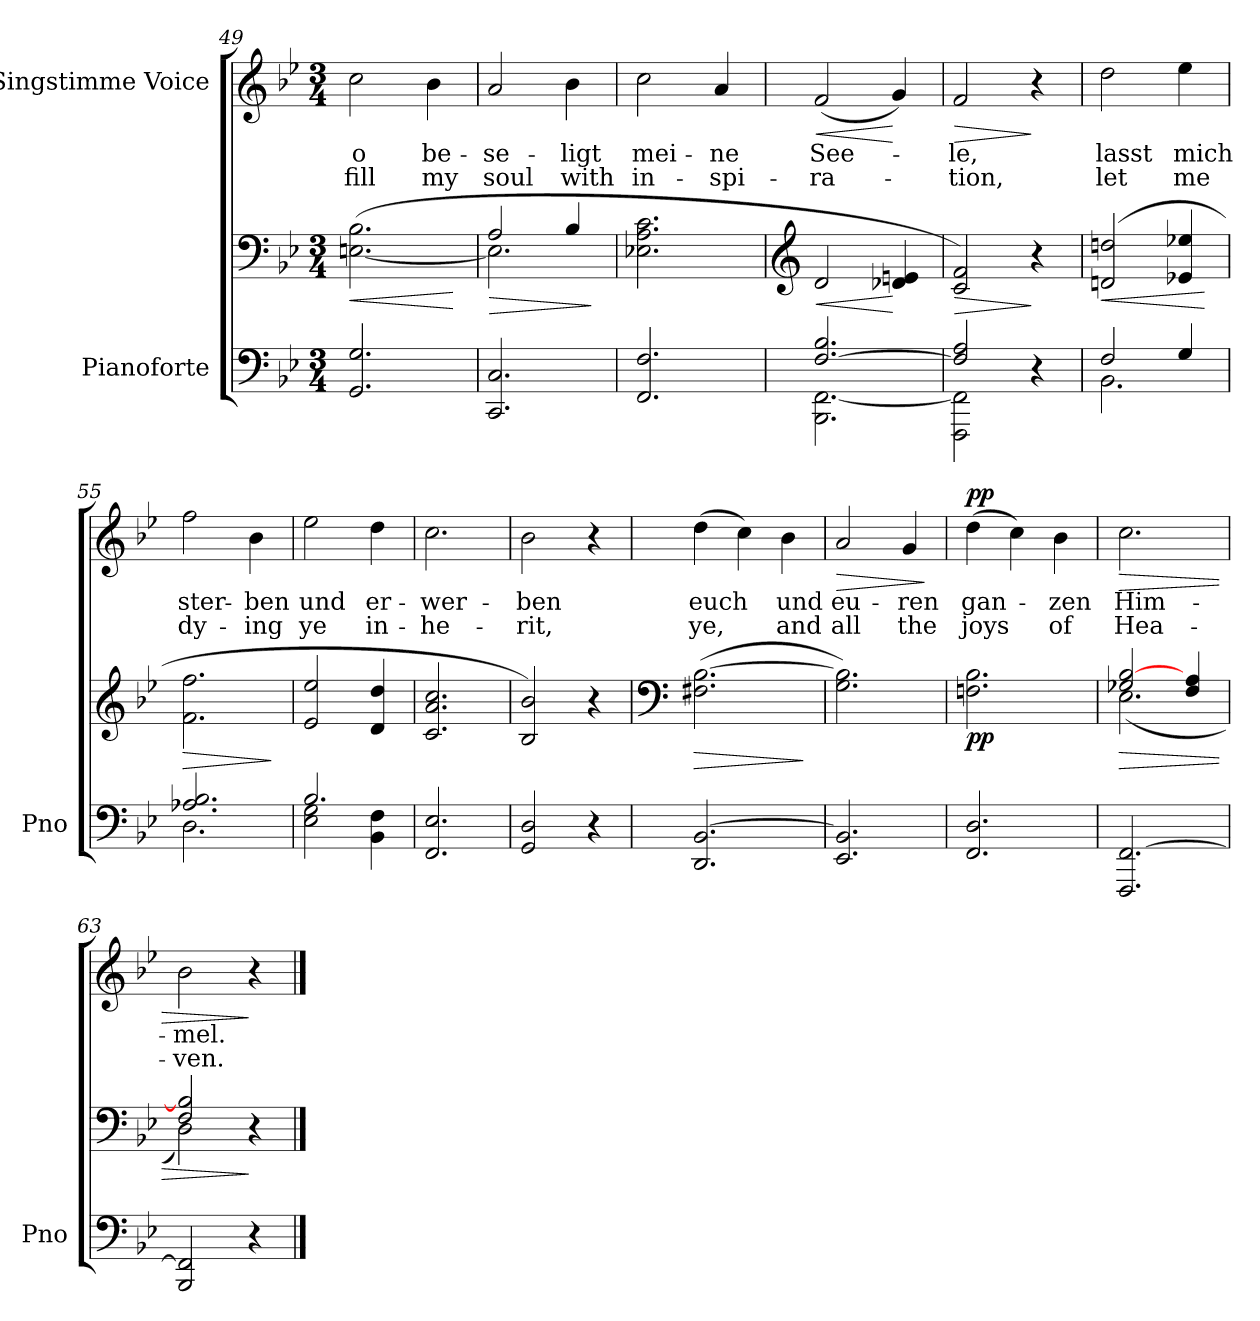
**kern	**kern	**dynam	**kern	**text	**text	**dynam
*part2	*part2	*part2	*part1	*part1	*part1	*part1
*staff3	*staff2	*staff2/3	*staff1	*staff1	*staff1	*staff1
*I"Pianoforte	*	*	*I"Singstimme Voice	*	*	*
*I'Pno	*	*	*	*	*	*
*clefF4	*clefF4	*	*clefG2	*	*	*
*k[b-e-]	*k[b-e-]	*	*k[b-e-]	*	*	*
*M3/4	*M3/4	*	*M3/4	*	*	*
=49	=49	=49	=49	=49	=49	=49
!	!	!LO:HP:b	!	!LO:LY:b	!LO:LY:b	!
2.GG/ 2.G/	([2.En\ 2.B-\	<	2cc\	o	fill	.
!	!	!	!	!LO:LY:b	!LO:LY:b	!
.	.	.	4b-\	be-	my	.
.	.	[	.	.	.	.
=50	=50	=50	=50	=50	=50	=50
!	!	!LO:HP:b	!	!LO:LY:b	!LO:LY:b	!
*	*^	*	*	*	*	*
2.CC/ 2.C/	2A/	2.E\]	>	2a/	-se-	soul	.
!	!	!	!	!	!LO:LY:b	!LO:LY:b	!
.	4B-/	.	.	4b-\	-ligt	with	.
*	*v	*v	*	*	*	*	*
.	.	]	.	.	.	.
=51	=51	=51	=51	=51	=51	=51
!	!	!	!	!LO:LY:b	!LO:LY:b	!
2.FF/ 2.F/	2.E-X\ 2.A\ 2.c\	.	2cc\	mei-	in-	.
!	!	!	!	!LO:LY:b	!LO:LY:b	!
.	.	.	4a/	-ne	-spi-	.
=52	=52	=52	=52	=52	=52	=52
*	*clefG2	*	*	*	*	*
*^	*	*	*	*	*	*
!	!	!	!LO:HP:b	!	!LO:LY:b	!LO:LY:b	!LO:HP:b
[>2.F/ 2.B-/	2.BBB-\ [2.FF\	2d/	<	(2f/	See-	-ra-	<
.	.	4d-X/ 4en/	[	4g/)	.	.	[
=53	=53	=53	=53	=53	=53	=53	=53
!	!	!	!LO:HP:b	!	!LO:LY:b	!LO:LY:b	!LO:HP:b
2F/] 2A/	2FFF\ 2FF\]	2c/ 2f/)	>	2f/	-le,	-tion,	>
4r	4ryy	4r	]	4r	.	.	]
!!LO:LB:g=z
=54	=54	=54	=54	=54	=54	=54	=54
!	!	!	!LO:HP:b	!	!LO:LY:b	!LO:LY:b	!
2F/	2.BB-\	(2dn/ 2ddn/	<	2dd\	lasst	let	.
!	!	!	!	!	!LO:LY:b	!LO:LY:b	!
4G/	.	4e-X/ 4ee-X/	.	4ee-\	mich	me	.
*v	*v	*	*	*	*	*	*
.	.	[	.	.	.	.
=55	=55	=55	=55	=55	=55	=55
*^	*	*	*	*	*	*
!	!	!	!LO:HP:b	!	!LO:LY:b	!LO:LY:b	!
2.A-X/ 2.B-/	2.D\	2.f\ 2.ff\	>	2ff\	ster-	dy-	.
!	!	!	!	!	!LO:LY:b	!LO:LY:b	!
.	.	.	.	4b-\	-ben	-ing	.
*v	*v	*	*	*	*	*	*
.	.	]	.	.	.	.
=56	=56	=56	=56	=56	=56	=56
*^	*	*	*	*	*	*
!	!	!	!	!	!LO:LY:b	!LO:LY:b	!
2.B-/	2E-\ 2G\	2e-/ 2ee-/	.	2ee-\	und	ye	.
!	!	!	!	!	!LO:LY:b	!LO:LY:b	!
.	4BB-\ 4F\	4d/ 4dd/	.	4dd\	er-	in-	.
=57	=57	=57	=57	=57	=57	=57	=57
!	!	!	!	!	!LO:LY:b	!LO:LY:b	!
*v	*v	*	*	*	*	*	*
2.FF/ 2.E-/	2.c/ 2.a/ 2.cc/	.	2.cc\	-wer-	-he-	.
=58	=58	=58	=58	=58	=58	=58
!	!	!	!	!LO:LY:b	!LO:LY:b	!
2GG/ 2D/	2B-/ 2b-/)	.	2b-\	-ben	-rit,	.
4r	4r	.	4r	.	.	.
=59	=59	=59	=59	=59	=59	=59
*	*clefF4	*	*	*	*	*
!	!	!LO:HP:b	!	!LO:LY:b	!LO:LY:b	!
2.DD/ [2.BB-/	(2.F#X\ [2.B-\	>	(4dd\	euch	ye,	.
.	.	.	4cc\)	.	.	.
!	!	!	!	!LO:LY:b	!LO:LY:b	!
.	.	.	4b-\	und	and	.
.	.	]	.	.	.	.
=60	=60	=60	=60	=60	=60	=60
!	!	!	!	!LO:LY:b	!LO:LY:b	!LO:HP:b
2.EE-/ 2.BB-/]	2.G\ 2.B-\])	.	2a/	eu-	all	>
!	!	!	!	!LO:LY:b	!LO:LY:b	!
.	.	.	4g/	-ren	the	.
.	.	.	.	.	.	]
=61	=61	=61	=61	=61	=61	=61
!	!	!LO:DY:b	!	!LO:LY:b	!LO:LY:b	!LO:DY:a
2.FF/ 2.D/	2.Fn\ 2.B-\	pp	(4dd\	gan-	joys	pp
.	.	.	4cc\)	.	.	.
!	!	!	!	!LO:LY:b	!LO:LY:b	!
.	.	.	4b-\	-zen	of	.
=62	=62	=62	=62	=62	=62	=62
!	!	!LO:HP:b	!	!LO:LY:b	!LO:LY:b	!LO:HP:b
*	*^	*	*	*	*	*
2.FFF/ [2.FF/	2G-X/ [2B-/	(2.E-\	>	2.cc\	Him-	Hea-	>
.	4F/ 4A/	.	.	.	.	.	.
=63	=63	=63	=63	=63	=63	=63	=63
!	!	!	!	!	!LO:LY:b	!LO:LY:b	!
2BBB-/ 2FF/]	2F/ 2B-/]	2D\)	.	2b-\	-mel.	-ven.	.
4r	4r	4ryy	]	4r	.	.	]
*	*v	*v	*	*	*	*	*
==	==	==	==	==	==	==
*-	*-	*-	*-	*-	*-	*-
